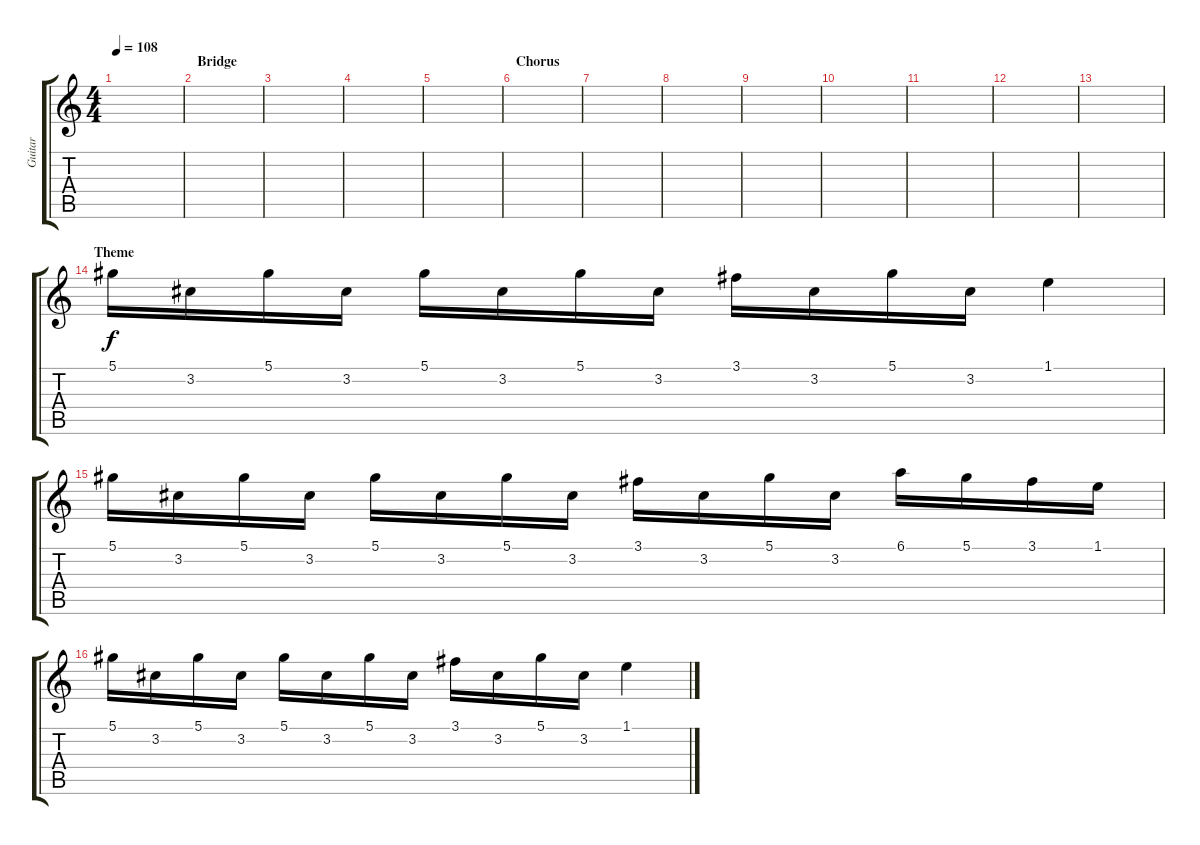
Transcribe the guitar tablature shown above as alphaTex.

\track ("Guitar" "Guitar") {instrument distortionguitar}
\staff {score tabs}
\tuning (Eb4 Bb3 Gb3 Db3 Ab2 Eb2) {hide}
\ts (4 4)
\tempo 108
\clef g2
\ks c
|
\section ("" "Bridge")
|
|
|
|
\section ("" "Chorus")
|
|
|
|
|
|
|
|
\section ("" "Theme")
5.1.16 3.2.16 5.1.16 3.2.16 5.1.16 3.2.16 5.1.16 3.2.16 3.1.16 3.2.16 5.1.16 3.2.16 1.1.4 |
5.1.16 3.2.16 5.1.16 3.2.16 5.1.16 3.2.16 5.1.16 3.2.16 3.1.16 3.2.16 5.1.16 3.2.16 6.1.16 5.1.16 3.1.16 1.1.16 |
5.1.16 3.2.16 5.1.16 3.2.16 5.1.16 3.2.16 5.1.16 3.2.16 3.1.16 3.2.16 5.1.16 3.2.16 1.1.4
